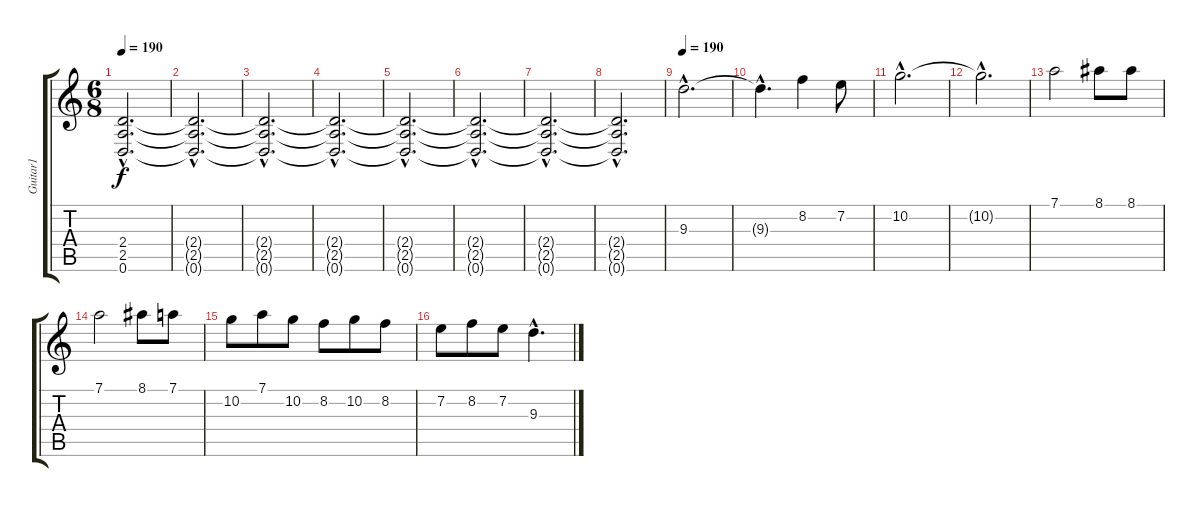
\track ("Guitar1" "Guitar1") {instrument distortionguitar}
\staff {score tabs}
\tuning (D4 A3 F3 C3 G2 D2) {hide}
\ts (6 8)
\tempo 190
\clef g2
\ks c
(2.4{hac} 2.5{hac} 0.6{hac}).2{d dy f} |
(2.4{hac t} 2.5{hac t} 0.6{hac t}).2{d} |
(2.4{hac t} 2.5{hac t} 0.6{hac t}).2{d} |
(2.4{hac t} 2.5{hac t} 0.6{hac t}).2{d} |
(2.4{hac t} 2.5{hac t} 0.6{hac t}).2{d} |
(2.4{hac t} 2.5{hac t} 0.6{hac t}).2{d} |
(2.4{hac t} 2.5{hac t} 0.6{hac t}).2{d} |
(2.4{hac t} 2.5{hac t} 0.6{hac t}).2{d} |
\tempo 190
9.3{hac}.2{d} |
9.3{hac t}.4{d} 8.2.4 7.2.8 |
10.2{hac}.2{d} |
10.2{hac t}.2{d} |
7.1.2 8.1.8 8.1.8 |
7.1.2 8.1.8 7.1.8 |
10.2.8 7.1.8 10.2.8 8.2.8 10.2.8 8.2.8 |
7.2.8 8.2.8 7.2.8 9.3{hac}.4{d}
